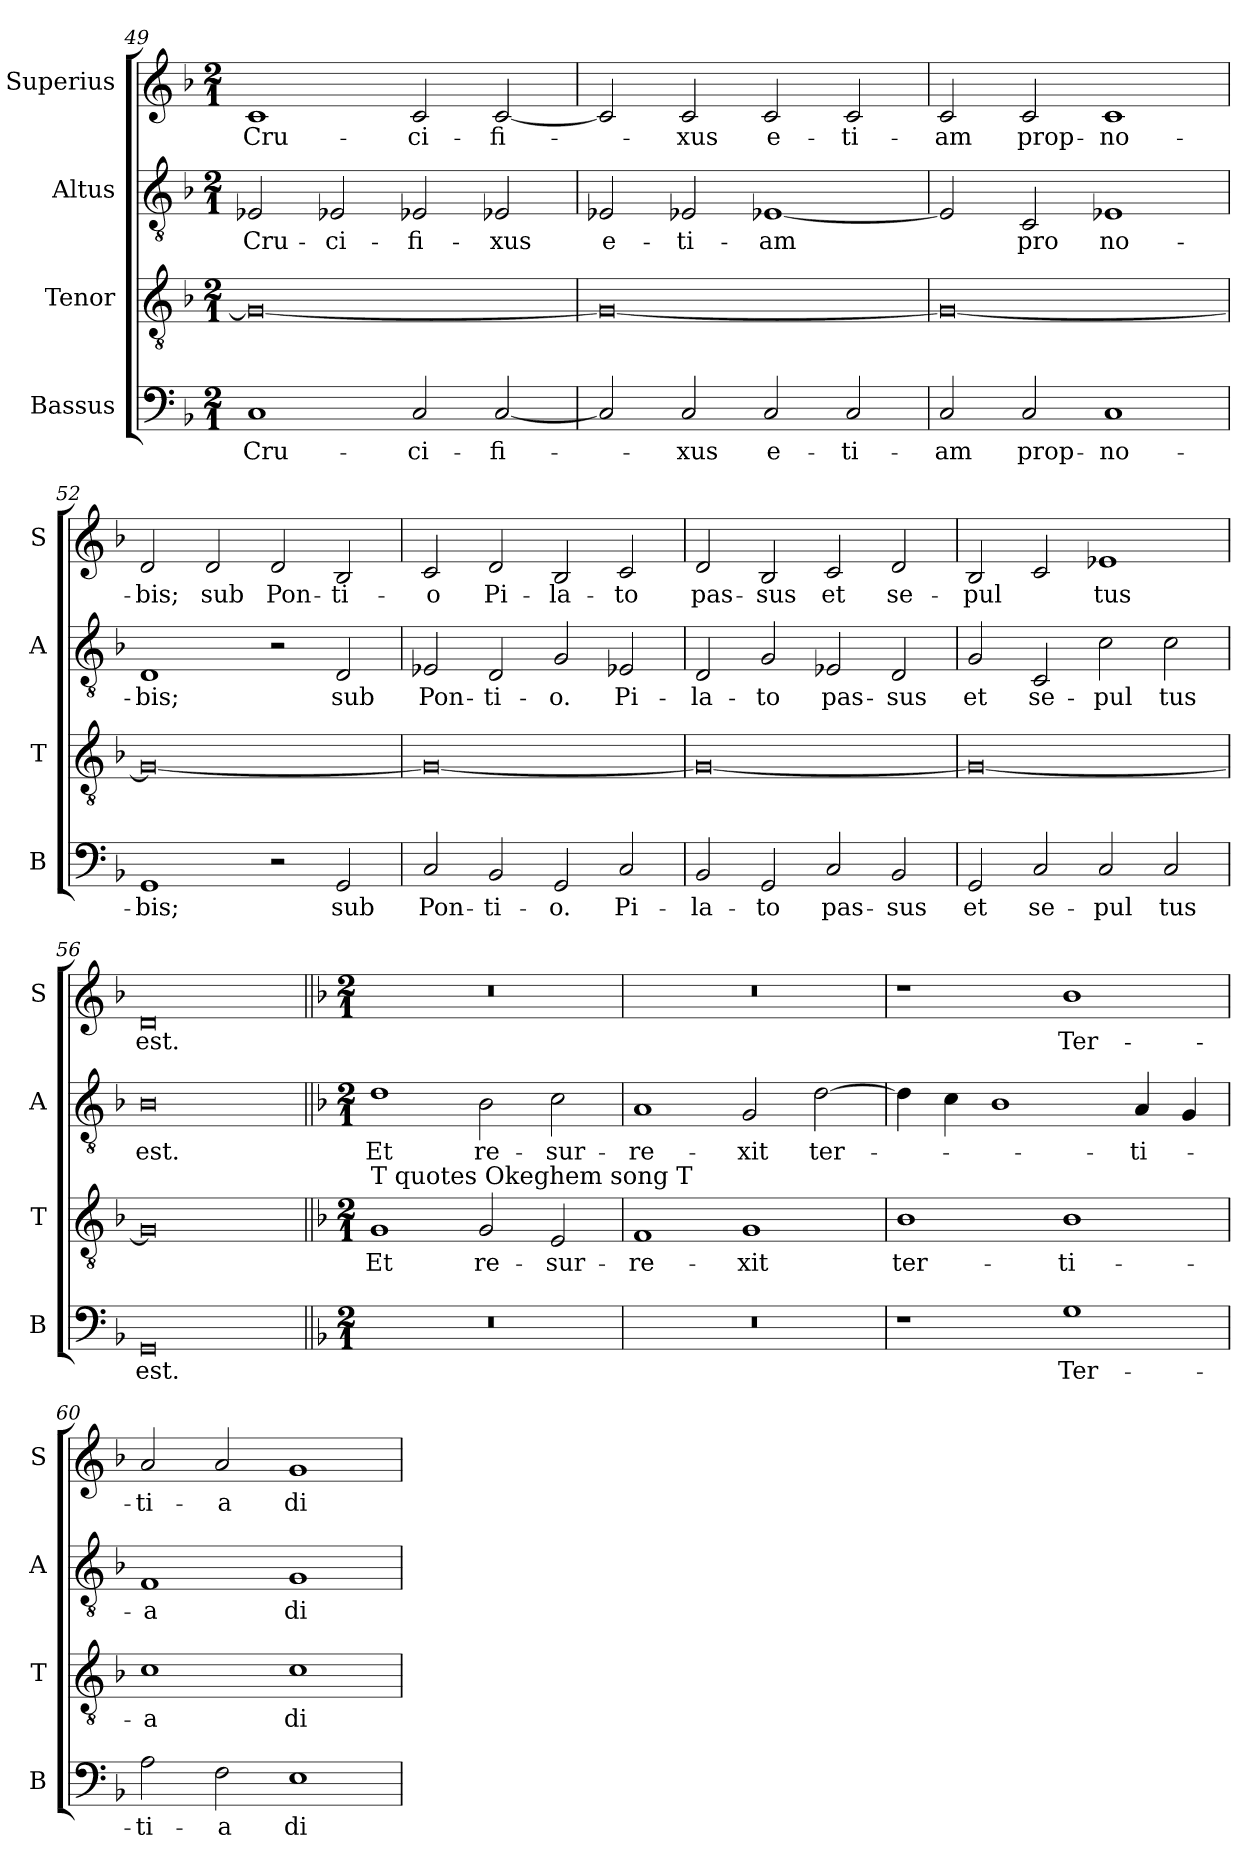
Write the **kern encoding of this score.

**kern	**text	**kern	**text	**kern	**text	**kern	**text
*part4	*part4	*part3	*part3	*part2	*part2	*part1	*part1
*staff4	*staff4	*staff3	*staff3	*staff2	*staff2	*staff1	*staff1
*I"Bassus	*	*I"Tenor	*	*I"Altus	*	*I"Superius	*
*I'B	*	*I'T	*	*I'A	*	*I'S	*
*clefF4	*	*clefGv2	*	*clefGv2	*	*clefG2	*
*k[b-]	*	*k[b-]	*	*k[b-]	*	*k[b-]	*
*M2/1	*	*M2/1	*	*M2/1	*	*M2/1	*
=49	=49	=49	=49	=49	=49	=49	=49
1C	Cru-	0G_	.	2E-X/	Cru-	1c	Cru-
.	.	.	.	2E-X/	-ci-	.	.
2C/	-ci-	.	.	2E-X/	-fi-	2c/	-ci-
[2C/	-fi-	.	.	2E-X/	-xus	[2c/	-fi-
=50	=50	=50	=50	=50	=50	=50	=50
2C/]	.	0G_	.	2E-X/	e-	2c/]	.
2C/	-xus	.	.	2E-X/	-ti-	2c/	-xus
2C/	e-	.	.	[1E-X	-am	2c/	e-
2C/	-ti-	.	.	.	.	2c/	-ti-
=51	=51	=51	=51	=51	=51	=51	=51
2C/	-am	0G_	.	2E-/]	.	2c/	-am
2C/	prop-	.	.	2C/	pro	2c/	prop-
1C	no-	.	.	1E-X	no-	1c	no-
=52	=52	=52	=52	=52	=52	=52	=52
1GG	-bis;	0G_	.	1D	-bis;	2d/	-bis;
.	.	.	.	.	.	2d/	sub
2r	.	.	.	2r	.	2d/	Pon-
2GG/	sub	.	.	2D/	sub	2B-/	-ti-
=53	=53	=53	=53	=53	=53	=53	=53
2C/	Pon-	0G_	.	2E-X/	Pon-	2c/	-o
2BB-/	-ti-	.	.	2D/	-ti-	2d/	Pi-
2GG/	-o.	.	.	2G/	-o.	2B-/	-la-
2C/	Pi-	.	.	2E-X/	Pi-	2c/	-to
=54	=54	=54	=54	=54	=54	=54	=54
2BB-/	-la-	0G_	.	2D/	-la-	2d/	pas-
2GG/	-to	.	.	2G/	-to	2B-/	-sus
2C/	pas-	.	.	2E-X/	pas-	2c/	et
2BB-/	-sus	.	.	2D/	-sus	2d/	se-
=55	=55	=55	=55	=55	=55	=55	=55
2GG/	et	0G_	.	2G/	et	2B-/	-pul
2C/	se-	.	.	2C/	se-	2c/	.
2C/	-pul	.	.	2c\	-pul	1e-X	-tus
2C/	-tus	.	.	2c\	-tus	.	.
=56	=56	=56	=56	=56	=56	=56	=56
0GG	est.	0G]	.	0B-	est.	0d	est.
!!LO:LB:g=z
=57||	=57||	=57||	=57||	=57||	=57||	=57||	=57||
*k[b-]	*	*k[b-]	*	*k[b-]	*	*k[b-]	*
*M2/1	*	*M2/1	*	*M2/1	*	*M2/1	*
!	!	!LO:TX:a:t=T quotes Okeghem song T	!	!	!	!	!
0r	.	1G	Et	1d	Et	0r	.
.	.	2G	re-	2B-\	re-	.	.
.	.	2E/	-sur-	2c\	-sur-	.	.
=58	=58	=58	=58	=58	=58	=58	=58
0r	.	1F	-re-	1A	-re-	0r	.
.	.	1G	-xit	2G/	-xit	.	.
.	.	.	.	[2d\	ter-	.	.
=59	=59	=59	=59	=59	=59	=59	=59
1r	.	1B-	ter-	4d\]	.	1r	.
.	.	.	.	4c\	.	.	.
.	.	.	.	1B-	.	.	.
1G	Ter-	1B-	-ti-	.	.	1b-	Ter-
.	.	.	.	4A/	-ti-	.	.
.	.	.	.	4G/	.	.	.
=60	=60	=60	=60	=60	=60	=60	=60
2A\	-ti-	1c	-a	1F	-a	2a/	-ti-
2F\	-a	.	.	.	.	2a/	-a
1E	di-	1c	di-	1G	di-	1g	di-
=	=	=	=	=	=	=	=
*-	*-	*-	*-	*-	*-	*-	*-
